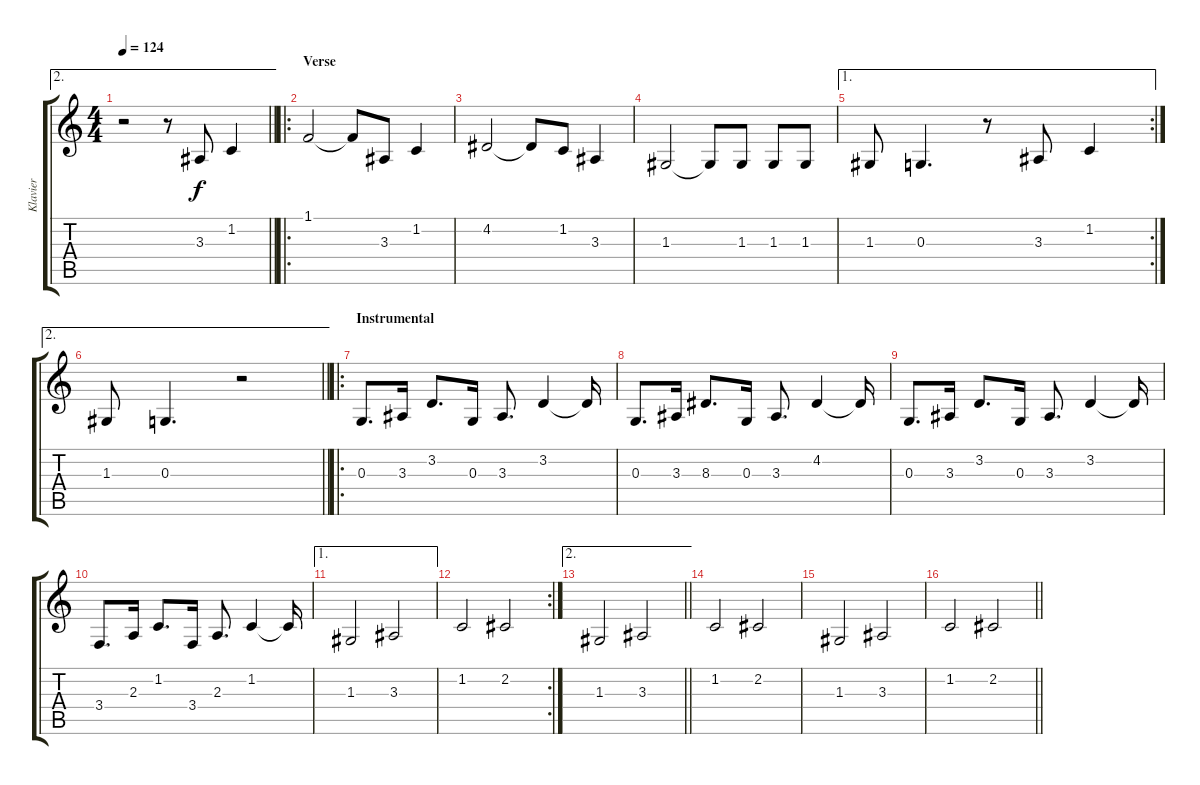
\track ("Klavier" "Klavier") {instrument acousticgrandpiano}
\staff {score tabs}
\tuning (E4 B3 G3 D3 A2 E2) {hide}
\ae 2
\ts (4 4)
\tempo 124
\clef g2
\barLineRight lightlight
\ks c
r.2{dy f} r.8 3.3.8 1.2.4 |
\ro
\section ("" "Verse")
1.1.2 1.1{t}.8 3.3.8 1.2.4 |
4.2.2 4.2{t}.8 1.2.8 3.3.4 |
1.3.2 1.3{t}.8 1.3.8 1.3.8 1.3.8 |
\ae 1
\rc 2
1.3.8 0.3.4{d} r.8 3.3.8 1.2.4 |
\ae 2
\barLineRight lightlight
1.3.8 0.3.4{d} r.2 |
\ro
\section ("" "Instrumental")
0.3.8{d} 3.3.16 3.2.8{d} 0.3.16 3.3.8{d} 3.2.4 3.2{t}.16 |
0.3.8{d} 3.3.16 8.3.8{d} 0.3.16 3.3.8{d} 4.2.4 4.2{t}.16 |
0.3.8{d} 3.3.16 3.2.8{d} 0.3.16 3.3.8{d} 3.2.4 3.2{t}.16 |
3.4.8{d} 2.3.16 1.2.8{d} 3.4.16 2.3.8{d} 1.2.4 1.2{t}.16 |
\ae 1
1.3.2 3.3.2 |
\rc 2
1.2.2 2.2.2 |
\ae 2
\barLineRight lightlight
1.3.2 3.3.2 |
1.2.2 2.2.2 |
1.3.2 3.3.2 |
\barLineRight lightlight
1.2.2 2.2.2
